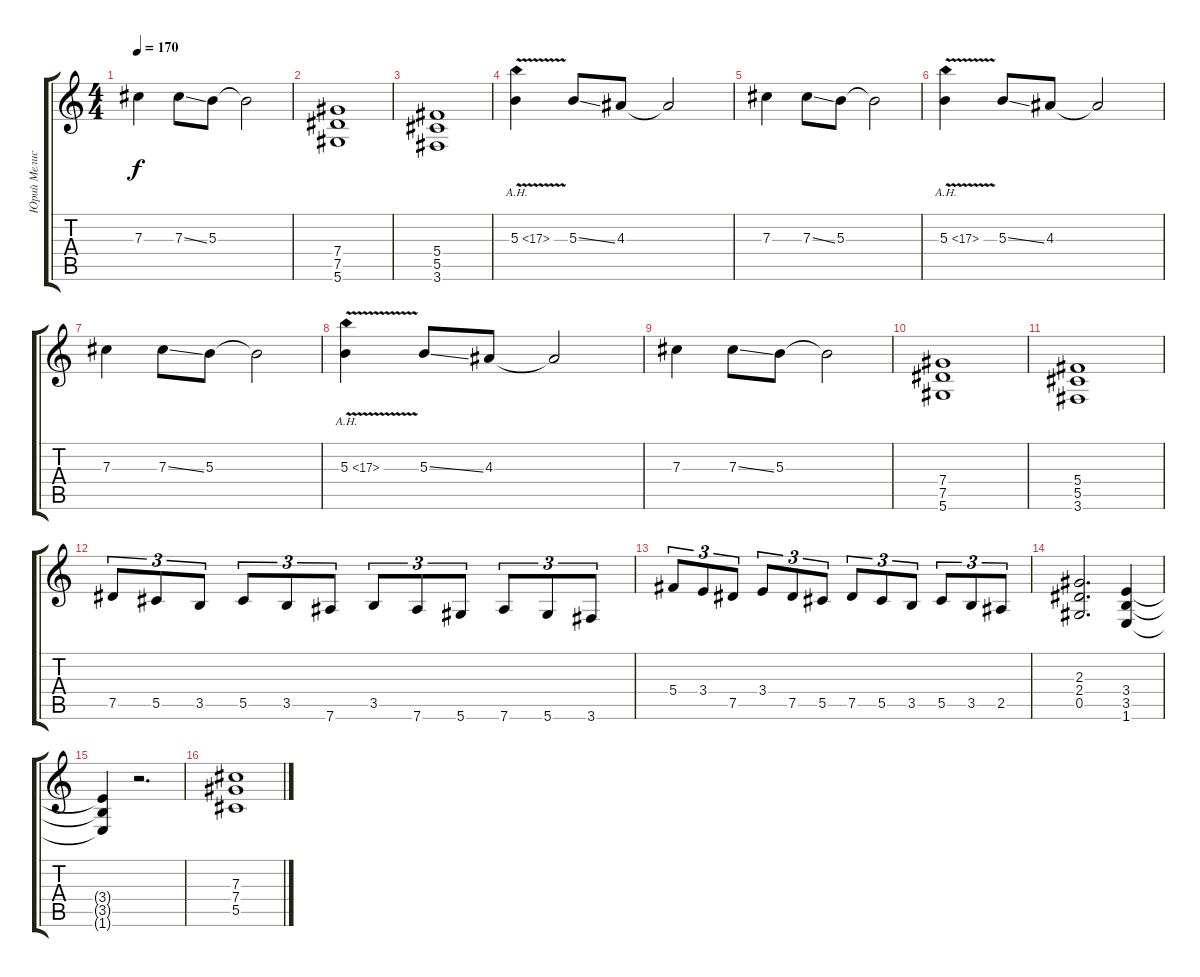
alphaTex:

\track ("Юрий Мелисов" "Юрий Мелис") {instrument distortionguitar}
\staff {score tabs}
\tuning (Eb4 Bb3 Gb3 Db3 Ab2 Eb2) {hide}
\ts (4 4)
\tempo 170
\clef g2
\ks c
7.3.4{dy f} 7.3{ss}.8 5.3.8 5.3{t}.2 |
(7.4 7.5 5.6).1 |
(5.4 5.5 3.6).1 |
5.3{ah 12 v}.4 5.3{ss}.8 4.3.8 4.3{t}.2 |
7.3.4 7.3{ss}.8 5.3.8 5.3{t}.2 |
5.3{ah 12 v}.4 5.3{ss}.8 4.3.8 4.3{t}.2 |
7.3.4 7.3{ss}.8 5.3.8 5.3{t}.2 |
5.3{ah 12 v}.4 5.3{ss}.8 4.3.8 4.3{t}.2 |
7.3.4 7.3{ss}.8 5.3.8 5.3{t}.2 |
(7.4 7.5 5.6).1 |
(5.4 5.5 3.6).1 |
7.5.8{tu (3 2)} 5.5.8{tu (3 2)} 3.5.8{tu (3 2)} 5.5.8{tu (3 2)} 3.5.8{tu (3 2)} 7.6.8{tu (3 2)} 3.5.8{tu (3 2)} 7.6.8{tu (3 2)} 5.6.8{tu (3 2)} 7.6.8{tu (3 2)} 5.6.8{tu (3 2)} 3.6.8{tu (3 2)} |
5.4.8{tu (3 2)} 3.4.8{tu (3 2)} 7.5.8{tu (3 2)} 3.4.8{tu (3 2)} 7.5.8{tu (3 2)} 5.5.8{tu (3 2)} 7.5.8{tu (3 2)} 5.5.8{tu (3 2)} 3.5.8{tu (3 2)} 5.5.8{tu (3 2)} 3.5.8{tu (3 2)} 2.5.8{tu (3 2)} |
(2.3 2.4 0.5).2{d} (3.4 3.5 1.6).4 |
(3.4{t} 3.5{t} 1.6{t}).4 r.2{d} |
(7.3 7.4 5.5).1
